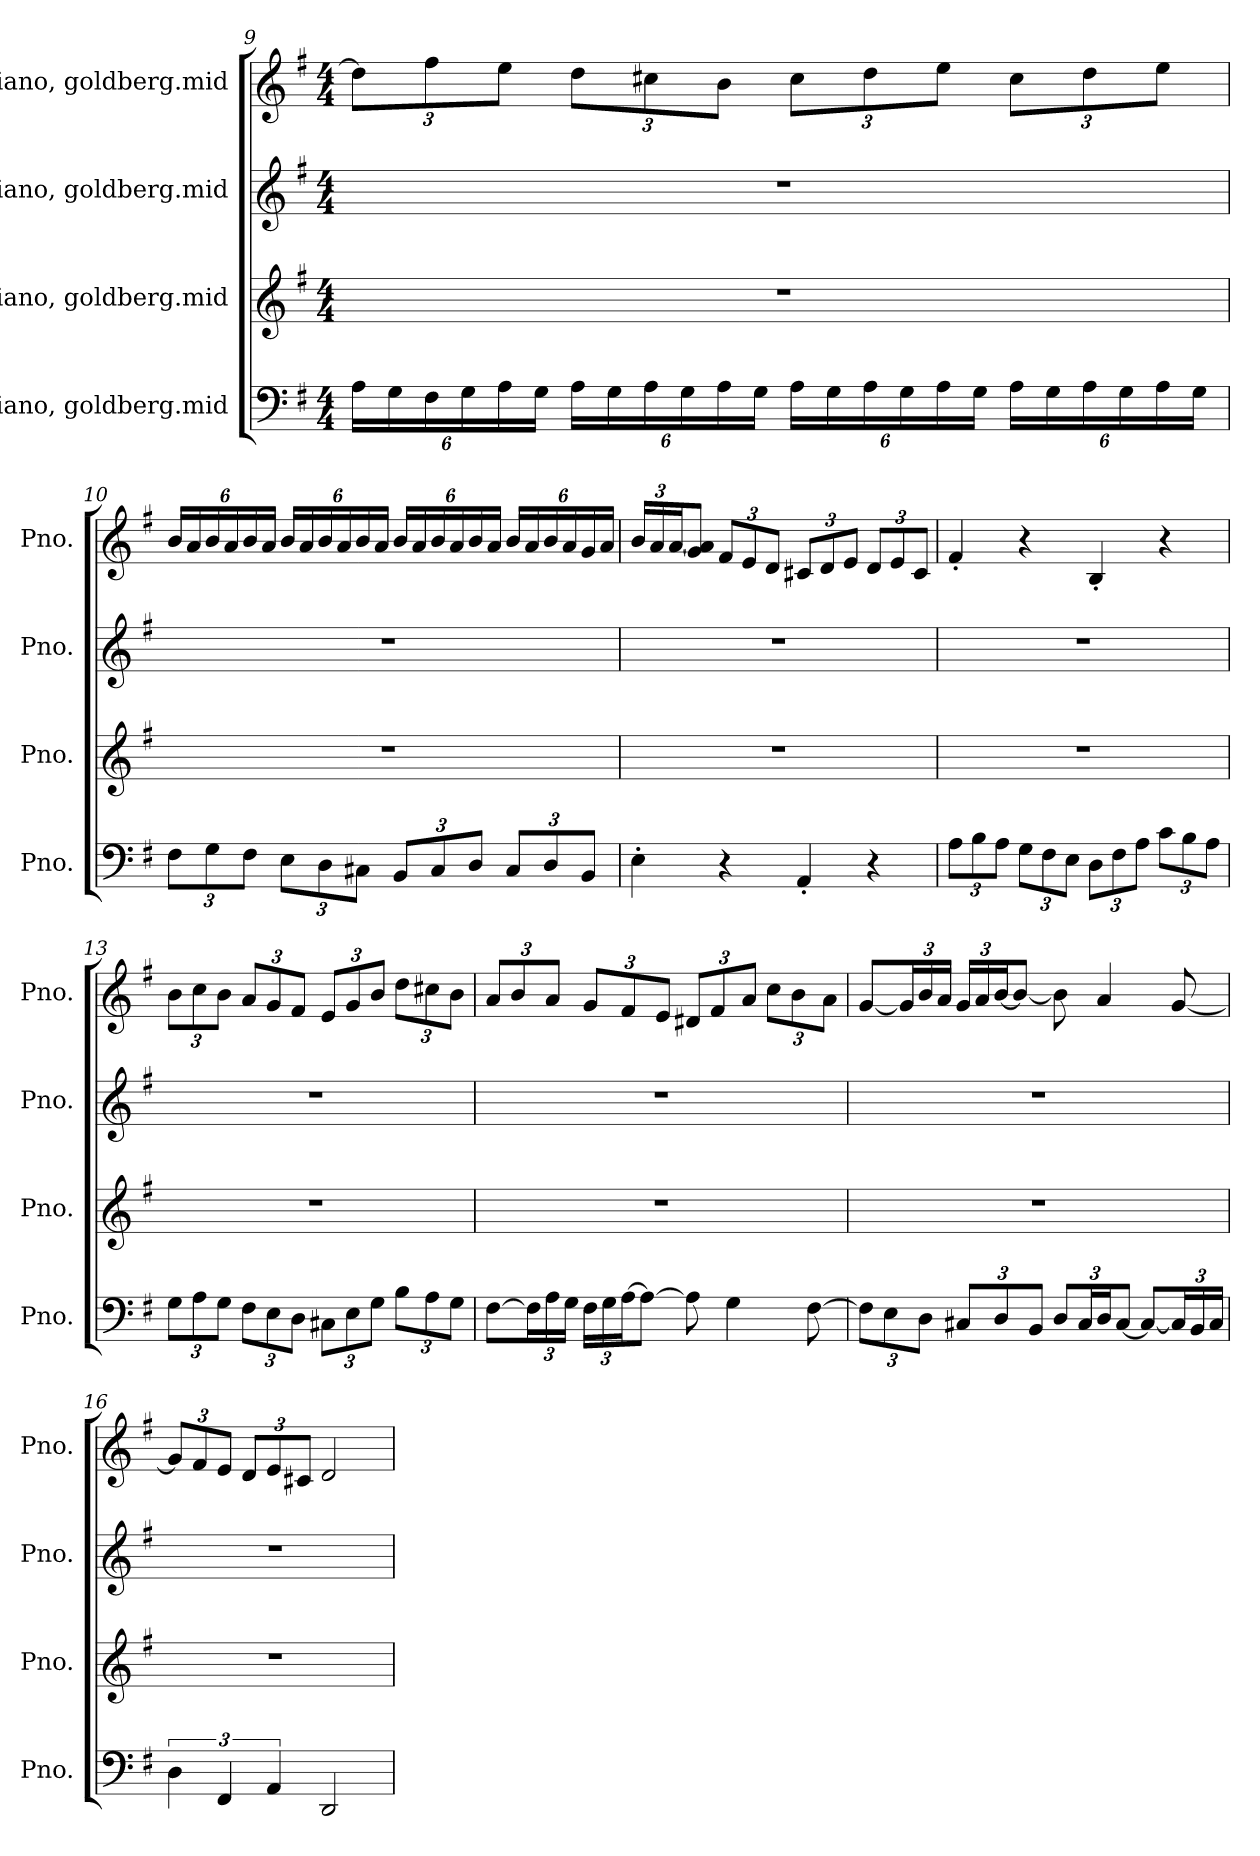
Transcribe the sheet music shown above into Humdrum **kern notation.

**kern	**kern	**kern	**kern
*part4	*part3	*part2	*part1
*staff4	*staff3	*staff2	*staff1
*I"Piano, goldberg.mid	*I"Piano, goldberg.mid	*I"Piano, goldberg.mid	*I"Piano, goldberg.mid
*I'Pno.	*I'Pno.	*I'Pno.	*I'Pno.
!!LO:PB:g=z
*clefF4	*clefG2	*clefG2	*clefG2
*k[f#]	*k[f#]	*k[f#]	*k[f#]
*M4/4	*M4/4	*M4/4	*M4/4
*Xbrackettup	*	*	*Xbrackettup
=9	=9	=9	=9
24A\LL	1r	1r	12dd\L]
24G\	.	.	.
24F#\	.	.	12ff#\
24G\	.	.	.
24A\	.	.	12ee\J
24G\JJ	.	.	.
24A\LL	.	.	12dd\L
24G\	.	.	.
24A\	.	.	12cc#X\
24G\	.	.	.
24A\	.	.	12b\J
24G\JJ	.	.	.
24A\LL	.	.	12cc#\L
24G\	.	.	.
24A\	.	.	12dd\
24G\	.	.	.
24A\	.	.	12ee\J
24G\JJ	.	.	.
24A\LL	.	.	12cc#\L
24G\	.	.	.
24A\	.	.	12dd\
24G\	.	.	.
24A\	.	.	12ee\J
24G\JJ	.	.	.
!!LO:LB:g=z
=10	=10	=10	=10
12F#\L	1r	1r	24b/LL
.	.	.	24a/
12G\	.	.	24b/
.	.	.	24a/
12F#\J	.	.	24b/
.	.	.	24a/JJ
12E\L	.	.	24b/LL
.	.	.	24a/
12D\	.	.	24b/
.	.	.	24a/
12C#X\J	.	.	24b/
.	.	.	24a/JJ
12BB/L	.	.	24b/LL
.	.	.	24a/
12C#/	.	.	24b/
.	.	.	24a/
12D/J	.	.	24b/
.	.	.	24a/JJ
12C#/L	.	.	24b/LL
.	.	.	24a/
12D/	.	.	24b/
.	.	.	24a/
12BB/J	.	.	24g/
.	.	.	24a/JJ
=11	=11	=11	=11
4E'\	1r	1r	24b/LL
.	.	.	24a/
.	.	.	[24a/J
.	.	.	8g/ 8a/]J
4r	.	.	12f#/L
.	.	.	12e/
.	.	.	12d/J
4AA'/	.	.	12c#X/L
.	.	.	12d/
.	.	.	12e/J
4r	.	.	12d/L
.	.	.	12e/
.	.	.	12c#/J
!!LO:LB:g=z
=12	=12	=12	=12
12A\L	1r	1r	4f#'/
12B\	.	.	.
12A\J	.	.	.
12G\L	.	.	4r
12F#\	.	.	.
12E\J	.	.	.
12D\L	.	.	4B'/
12F#\	.	.	.
12A\J	.	.	.
12c\L	.	.	4r
12B\	.	.	.
12A\J	.	.	.
=13	=13	=13	=13
12G\L	1r	1r	12b\L
12A\	.	.	12cc\
12G\J	.	.	12b\J
12F#\L	.	.	12a/L
12E\	.	.	12g/
12D\J	.	.	12f#/J
12C#X\L	.	.	12e/L
12E\	.	.	12g/
12G\J	.	.	12b/J
12B\L	.	.	12dd\L
12A\	.	.	12cc#X\
12G\J	.	.	12b\J
=14	=14	=14	=14
[8F#\L	1r	1r	12a/L
.	.	.	12b/
24F#\L]	.	.	.
24A\	.	.	12a/J
24G\JJ	.	.	.
24F#\LL	.	.	12g/L
24G\	.	.	.
[24A\J	.	.	12f#/
8A\J_	.	.	.
.	.	.	12e/J
8A\]	.	.	12d#X/L
.	.	.	12f#/
4G\	.	.	.
.	.	.	12a/J
.	.	.	12cc\L
.	.	.	12b\
[8F#\	.	.	.
.	.	.	12a\J
!!LO:PB:g=z
=15	=15	=15	=15
12F#\L]	1r	1r	[8g/L
12E\	.	.	.
.	.	.	24g/L]
12D\J	.	.	24b/
.	.	.	24a/JJ
12C#X/L	.	.	24g/LL
.	.	.	24a/
12D/	.	.	[24b/J
.	.	.	8b/J_
12BB/J	.	.	.
12D/L	.	.	8b\]
24C#/L	.	.	.
24D/J	.	.	4a/
[12C#/J	.	.	.
8C#/L_	.	.	.
24C#/L]	.	.	[8g/
24BB/	.	.	.
24C#/JJ	.	.	.
=16	=16	=16	=16
*brackettup	*	*	*
6D\	1r	1r	12g/L]
.	.	.	12f#/
6FF#/	.	.	12e/J
.	.	.	12d/L
6AA/	.	.	12e/
.	.	.	12c#X/J
2DD/	.	.	2d/
=	=	=	=
*-	*-	*-	*-
